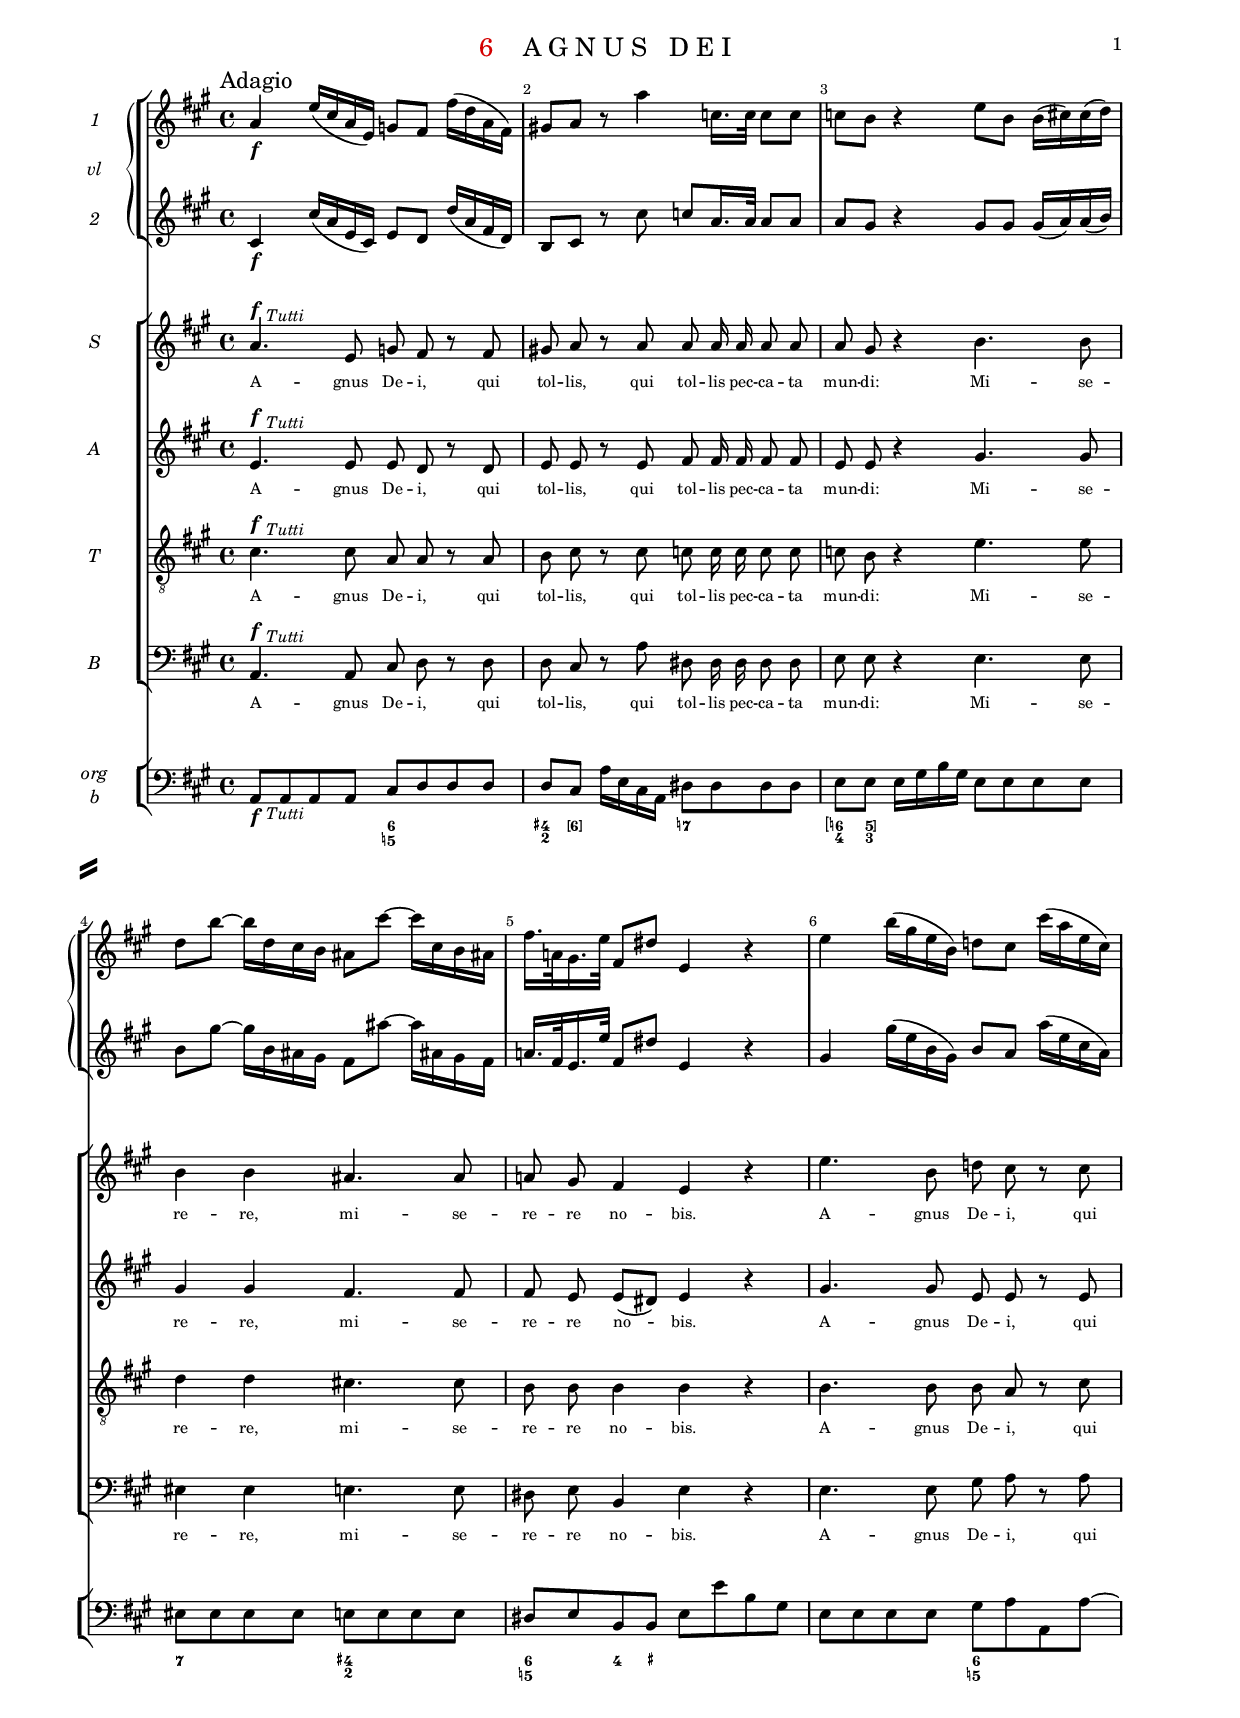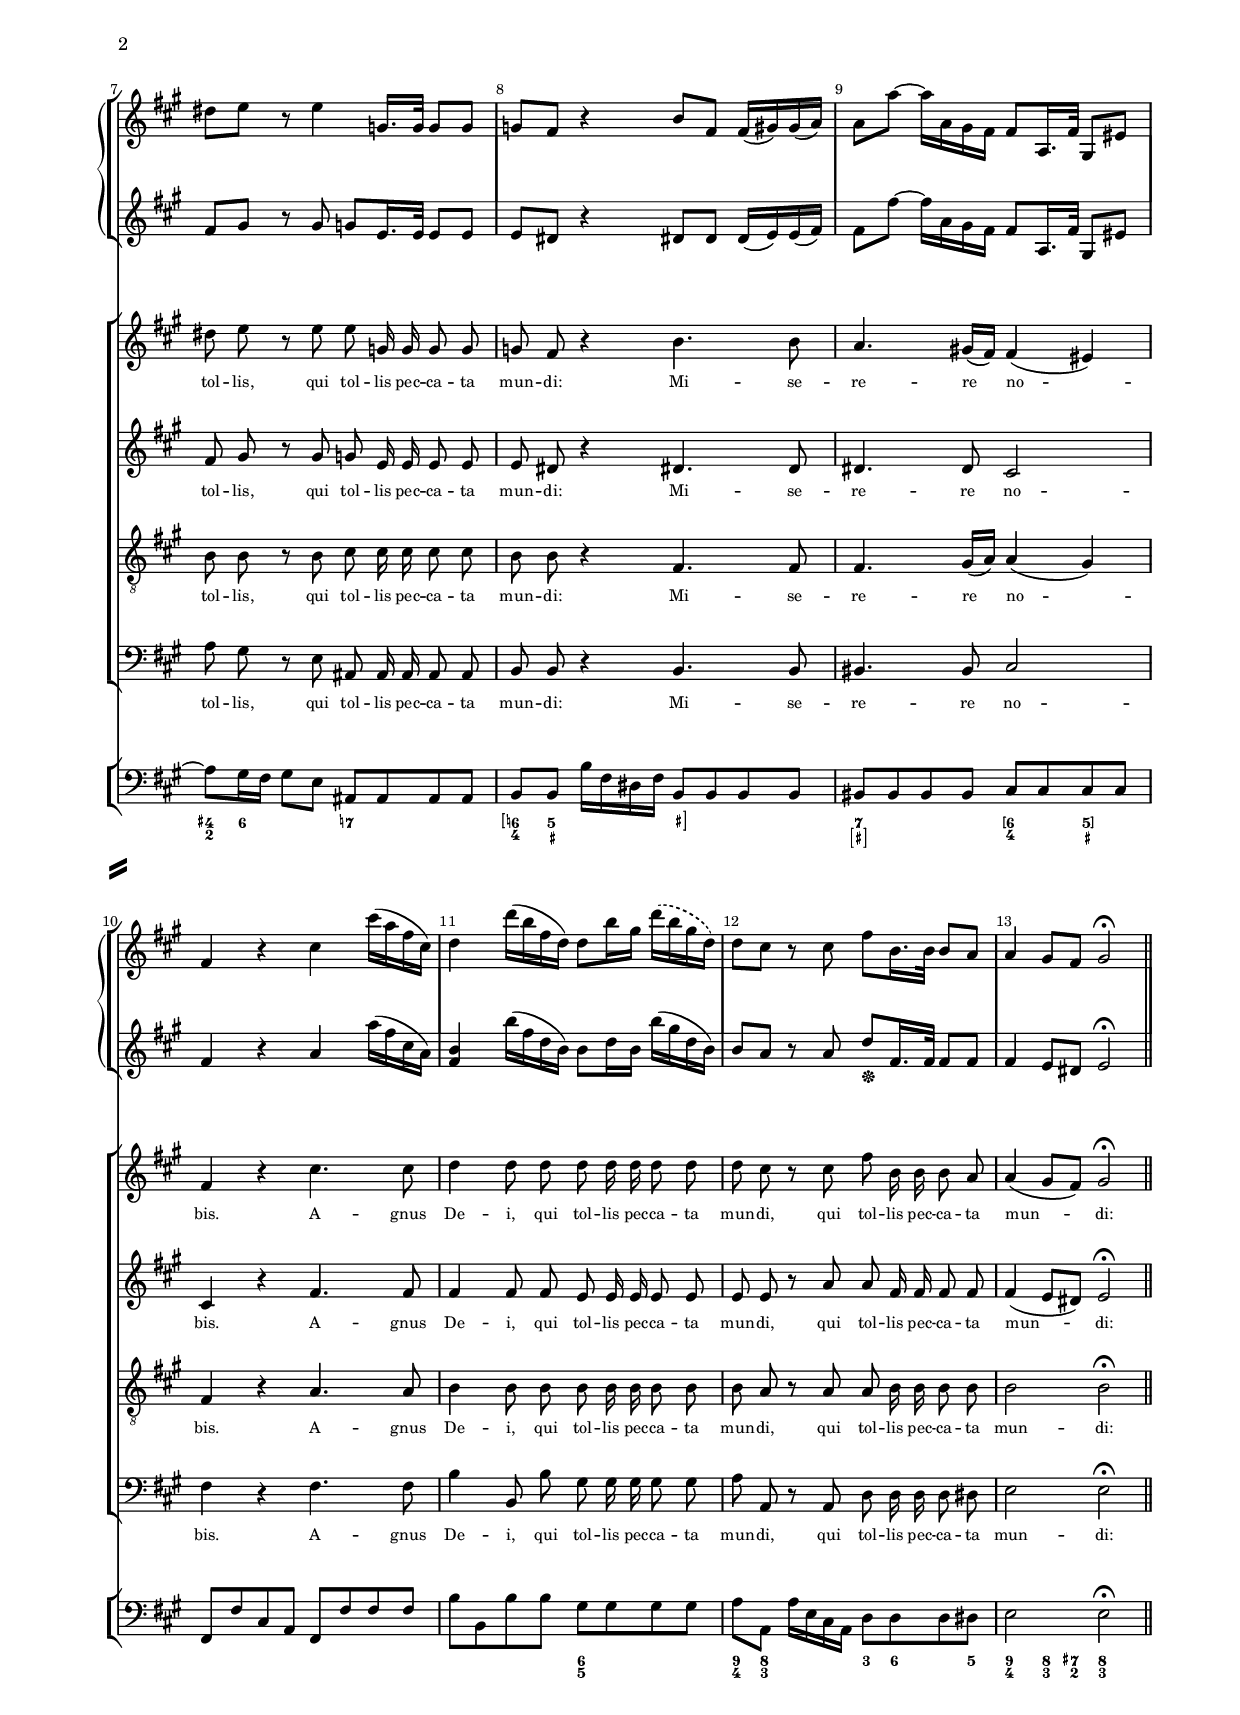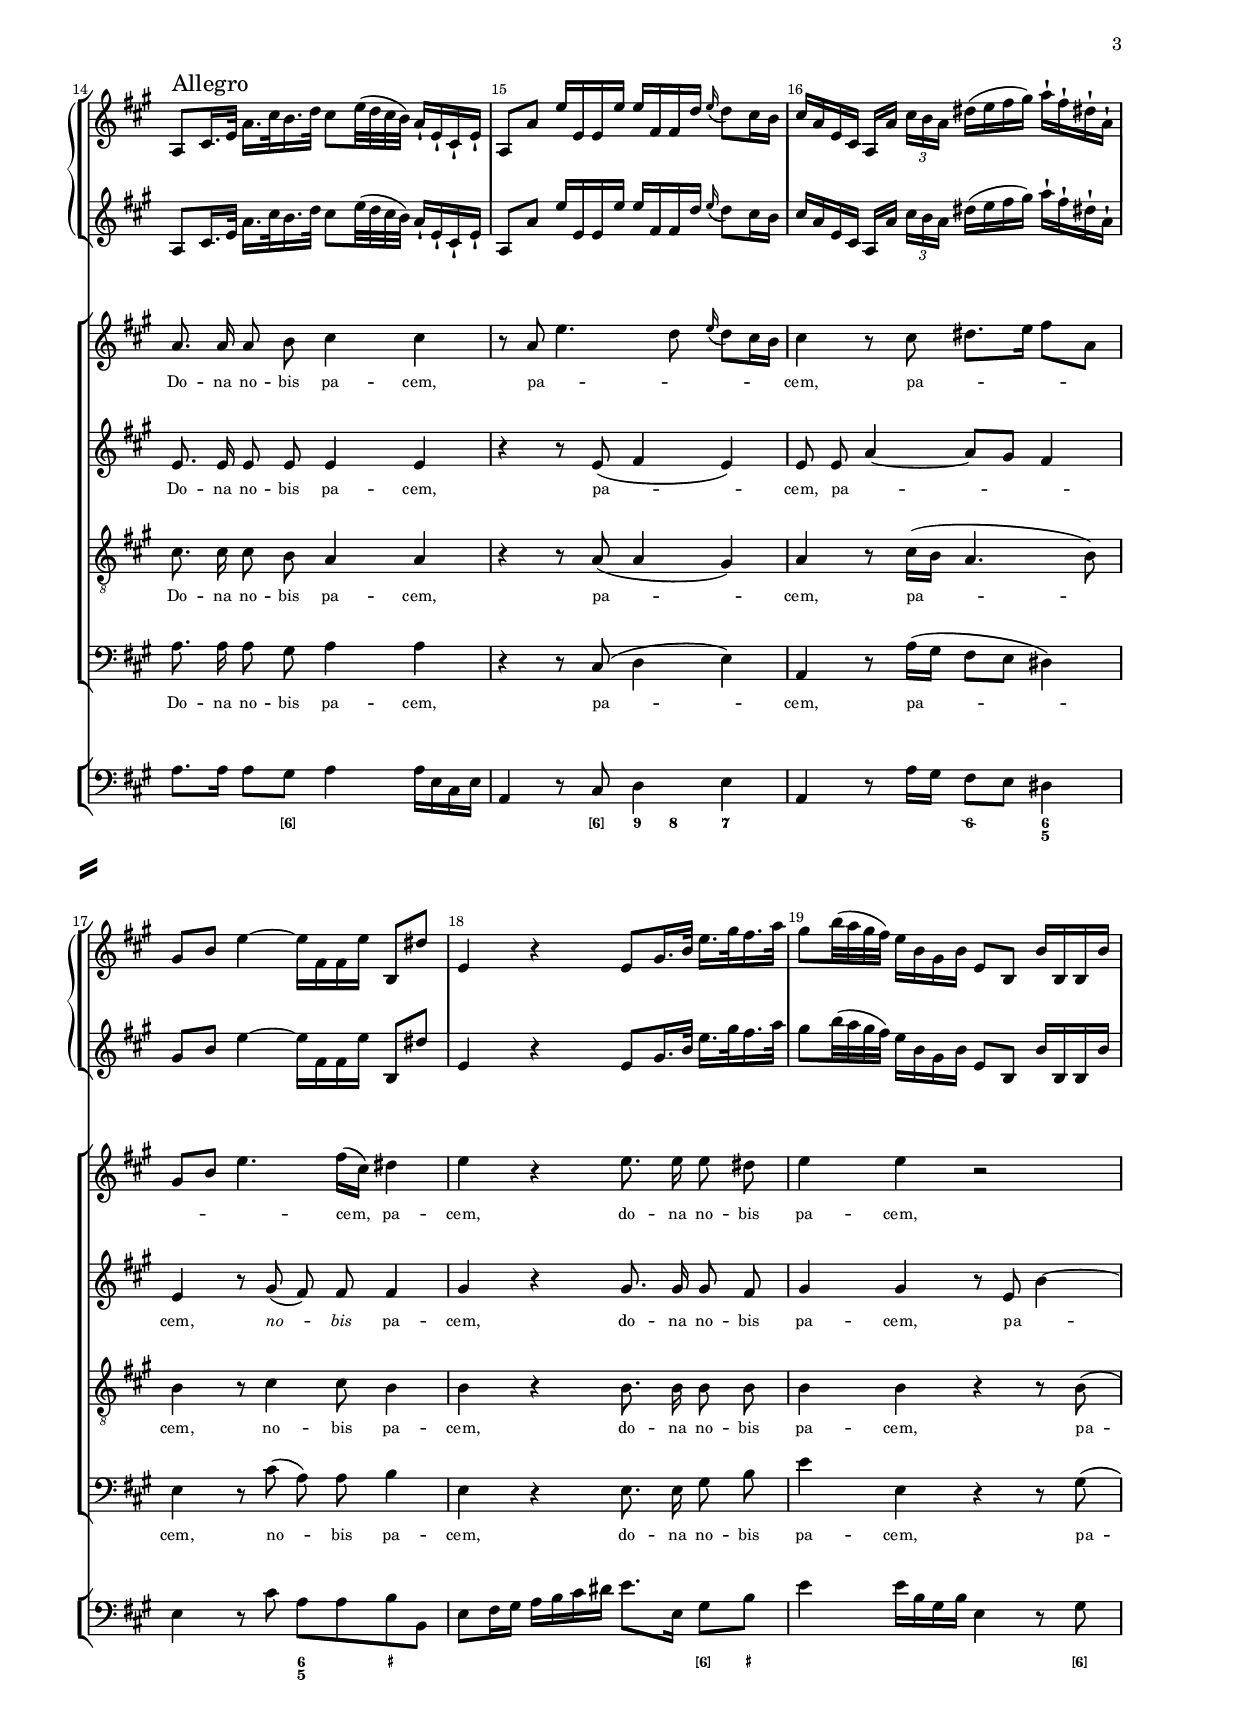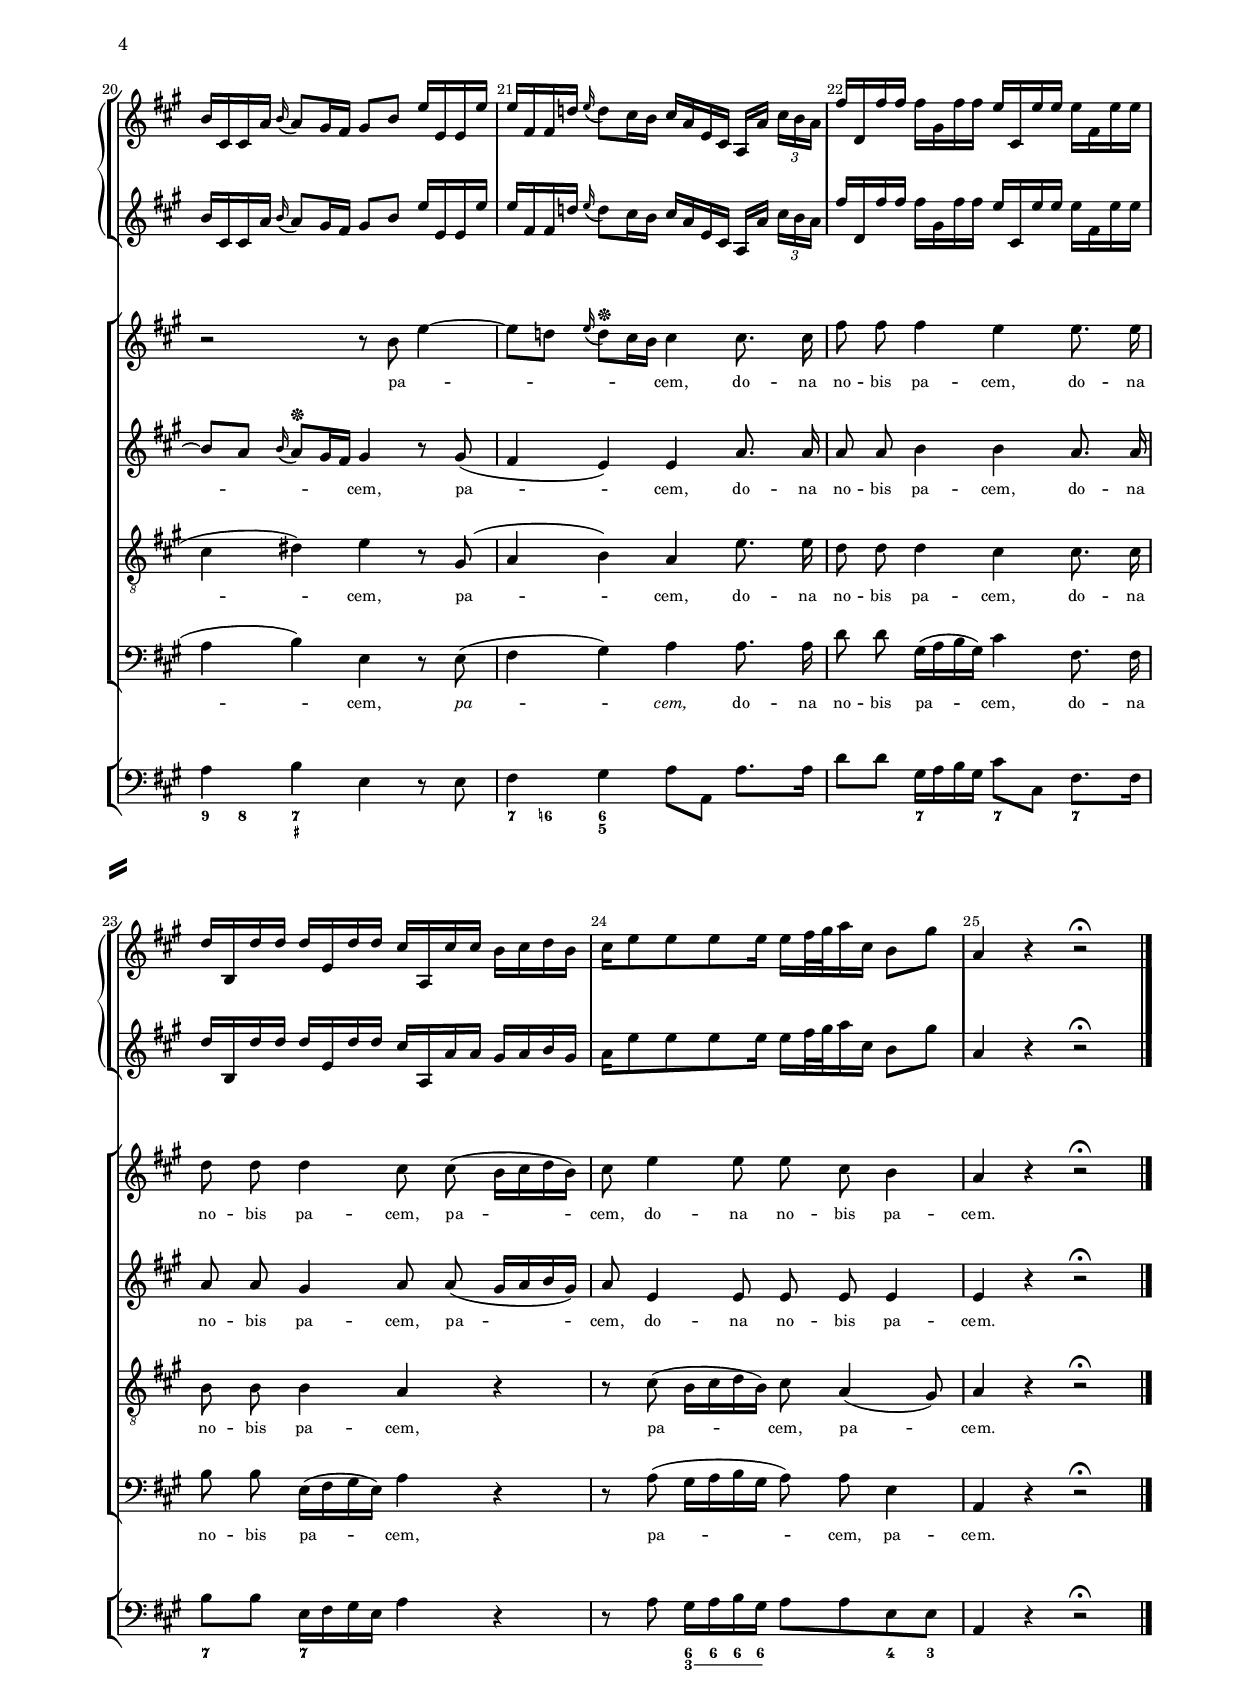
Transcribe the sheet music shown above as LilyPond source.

\version "2.22.0"

\include "../definitions.ly"

\paper {
	indent = 1\cm
	#(define (page-post-process layout pages) (ly:create-toc-file layout pages))
}

#(set-global-staff-size 15.87)

\book {
	% \bookpart {
	% 	\header {
	% 		number = "1"
	% 		title = "K Y R I E"
	% 	}
	% 	\paper { indent = 3\cm }
	% 	\tocSection "1" "Kyrie"
	% 	\score {
	% 		<<
	% 			\new StaffGroup <<
	% 				\new GrandStaff <<
	% 					\set GrandStaff.instrumentName = "Violino"
	% 					\new Staff {
	% 						\set Staff.instrumentName = "I"
	% 						\KyrieViolinoI
	% 					}
	% 					\new Staff {
	% 						\set Staff.instrumentName = "II"
	% 						\KyrieViolinoII
	% 					}
	% 				>>
	% 			>>
	% 			\new ChoirStaff <<
	% 				\new Staff {
	% 					\set Staff.instrumentName = \SopranoIncipit
	% 					\override Staff.InstrumentName.self-alignment-Y = ##f
	% 					\override Staff.InstrumentName.self-alignment-X = #RIGHT
	% 					\new Voice = "Soprano" { \dynamicUp \KyrieSopranoNotes }
	% 				}
	% 				\new Lyrics \lyricsto Soprano \KyrieSopranoLyrics
	%
	% 				\new Staff {
	% 					\set Staff.instrumentName = \AltoIncipit
	% 					\override Staff.InstrumentName.self-alignment-Y = ##f
	% 					\override Staff.InstrumentName.self-alignment-X = #RIGHT
	% 					\new Voice = "Alto" { \dynamicUp \KyrieAltoNotes }
	% 				}
	% 				\new Lyrics \lyricsto Alto \KyrieAltoLyrics
	%
	% 				\new Staff {
	% 					\set Staff.instrumentName = \TenoreIncipit
	% 					\override Staff.InstrumentName.self-alignment-Y = ##f
	% 					\override Staff.InstrumentName.self-alignment-X = #RIGHT
	% 					\new Voice = "Tenore" { \dynamicUp \KyrieTenoreNotes }
	% 				}
	% 				\new Lyrics \lyricsto Tenore \KyrieTenoreLyrics
	%
	% 				\new Staff {
	% 					\set Staff.instrumentName = "Basso"
	% 					\new Voice = "Basso" { \dynamicUp \KyrieBassoNotes }
	% 				}
	% 				\new Lyrics \lyricsto Basso \KyrieBassoLyrics
	% 			>>
	% 			\new StaffGroup <<
	% 				\new Staff {
	% 					\set Staff.instrumentName = \markup \center-column { "Organo" "e Bassi" }
	% 					% \transpose c c,
	% 					\KyrieOrgano
	% 				}
	% 			>>
	% 			\new FiguredBass { \KyrieBassFigures }
	% 		>>
	% 		\layout { }
	% 		\midi { \tempo 4 = 90 }
	% 	}
	% }
	% \bookpart {
	% 	\header {
	% 		number = "2"
	% 		title = "G L O R I A"
	% 	}
	% 	\paper { page-count = #8 }
	% 	\tocSection "2" "Gloria"
	% 	\score {
	% 		<<
	% 			\new StaffGroup <<
	% 				\new GrandStaff <<
	% 					\set GrandStaff.instrumentName = "vl"
	% 					\new Staff {
	% 						\set Staff.instrumentName = "1"
	% 						\GloriaViolinoI
	% 					}
	% 					\new Staff {
	% 						\set Staff.instrumentName = "2"
	% 						\GloriaViolinoII
	% 					}
	% 				>>
	% 			>>
	% 			\new ChoirStaff <<
	% 				\new Staff {
	% 					\set Staff.instrumentName = "S"
	% 					\new Voice = "Soprano" { \dynamicUp \GloriaSopranoNotes }
	% 				}
	% 				\new Lyrics \lyricsto Soprano \GloriaSopranoLyrics
	%
	% 				\new Staff {
	% 					\set Staff.instrumentName = "A"
	% 					\new Voice = "Alto" { \dynamicUp \GloriaAltoNotes }
	% 				}
	% 				\new Lyrics \lyricsto Alto \GloriaAltoLyrics
	%
	% 				\new Staff {
	% 					\set Staff.instrumentName = "T"
	% 					\new Voice = "Tenore" { \dynamicUp \GloriaTenoreNotes }
	% 				}
	% 				\new Lyrics \lyricsto Tenore \GloriaTenoreLyrics
	%
	% 				\new Staff {
	% 					\set Staff.instrumentName = "B"
	% 					\new Voice = "Basso" { \dynamicUp \GloriaBassoNotes }
	% 				}
	% 				\new Lyrics \lyricsto Basso \GloriaBassoLyrics
	% 			>>
	% 			\new StaffGroup <<
	% 				\new Staff {
	% 					\set Staff.instrumentName = \markup \center-column { "org" "b" }
	% 					% \transpose c c,
	% 					\GloriaOrgano
	% 				}
	% 			>>
	% 			\new FiguredBass { \GloriaBassFigures }
	% 		>>
	% 		\layout { }
	% 		\midi { \tempo 4 = 80 }
	% 	}
	% }
	% \bookpart {
	% 	\header {
	% 		number = "3"
	% 		title = "C R E D O"
	% 	}
	% 	\tocSection "3" "Credo"
	% 	\score {
	% 		<<
	% 			\new StaffGroup <<
	% 				\new GrandStaff <<
	% 					\set GrandStaff.instrumentName = "vl"
	% 					\new Staff {
	% 						\set Staff.instrumentName = "1"
	% 						\CredoViolinoI
	% 					}
	% 					\new Staff {
	% 						\set Staff.instrumentName = "2"
	% 						\CredoViolinoII
	% 					}
	% 				>>
	% 			>>
	% 			\new ChoirStaff <<
	% 				\new Staff {
	% 					\set Staff.instrumentName = "S"
	% 					\new Voice = "Soprano" { \dynamicUp \CredoSopranoNotes }
	% 				}
	% 				\new Lyrics \lyricsto Soprano \CredoSopranoLyrics
	%
	% 				\new Staff {
	% 					\set Staff.instrumentName = "A"
	% 					\new Voice = "Alto" { \dynamicUp \CredoAltoNotes }
	% 				}
	% 				\new Lyrics \lyricsto Alto \CredoAltoLyrics
	%
	% 				\new Staff {
	% 					\set Staff.instrumentName = "T"
	% 					\new Voice = "Tenore" { \dynamicUp \CredoTenoreNotes }
	% 				}
	% 				\new Lyrics \lyricsto Tenore \CredoTenoreLyrics
	%
	% 				\new Staff {
	% 					\set Staff.instrumentName = "B"
	% 					\new Voice = "Basso" { \dynamicUp \CredoBassoNotes }
	% 				}
	% 				\new Lyrics \lyricsto Basso \CredoBassoLyrics
	% 			>>
	% 			\new StaffGroup <<
	% 				\new Staff {
	% 					\set Staff.instrumentName = \markup \center-column { "org" "b" }
	% 					% \transpose c c,
	% 					\CredoOrgano
	% 				}
	% 			>>
	% 			\new FiguredBass { \CredoBassFigures }
	% 		>>
	% 		\layout { }
	% 		\midi { \tempo 4 = 80 }
	% 	}
	% }
	% \bookpart {
	% 	\header {
	% 		number = "4"
	% 		title = "S A N C T U S"
	% 	}
	% 	\tocSection "4" "Sanctus"
	% 	\score {
	% 		<<
	% 			\new StaffGroup <<
	% 				\new GrandStaff <<
	% 					\set GrandStaff.instrumentName = "vl"
	% 					\new Staff {
	% 						\set Staff.instrumentName = "1"
	% 						\SanctusViolinoI
	% 					}
	% 					\new Staff {
	% 						\set Staff.instrumentName = "2"
	% 						\SanctusViolinoII
	% 					}
	% 				>>
	% 			>>
	% 			\new ChoirStaff <<
	% 				\new Staff {
	% 					\set Staff.instrumentName = "S"
	% 					\new Voice = "Soprano" { \dynamicUp \SanctusSopranoNotes }
	% 				}
	% 				\new Lyrics \lyricsto Soprano \SanctusSopranoLyrics
	%
	% 				\new Staff {
	% 					\set Staff.instrumentName = "A"
	% 					\new Voice = "Alto" { \dynamicUp \SanctusAltoNotes }
	% 				}
	% 				\new Lyrics \lyricsto Alto \SanctusAltoLyrics
	%
	% 				\new Staff {
	% 					\set Staff.instrumentName = "T"
	% 					\new Voice = "Tenore" { \dynamicUp \SanctusTenoreNotes }
	% 				}
	% 				\new Lyrics \lyricsto Tenore \SanctusTenoreLyrics
	%
	% 				\new Staff {
	% 					\set Staff.instrumentName = "B"
	% 					\new Voice = "Basso" { \dynamicUp \SanctusBassoNotes }
	% 				}
	% 				\new Lyrics \lyricsto Basso \SanctusBassoLyrics
	% 			>>
	% 			\new StaffGroup <<
	% 				\new Staff {
	% 					\set Staff.instrumentName = \markup \center-column { "org" "b" }
	% 					% \transpose c c,
	% 					\SanctusOrgano
	% 				}
	% 			>>
	% 			\new FiguredBass { \SanctusBassFigures }
	% 		>>
	% 		\layout { }
	% 		\midi { \tempo 4 = 60 }
	% 	}
	% }
	% \bookpart {
	% 	\header {
	% 		number = "5"
	% 		title = "B E N E D I C T U S"
	% 	}
	% 	\paper { page-count = #4 }
	% 	\tocSection "5" "Benedictus"
	% 	\score {
	% 		<<
	% 			\new StaffGroup <<
	% 				\new GrandStaff <<
	% 					\set GrandStaff.instrumentName = "vl"
	% 					\new Staff {
	% 						\set Staff.instrumentName = "1"
	% 						\BenedictusViolinoI
	% 					}
	% 					\new Staff {
	% 						\set Staff.instrumentName = "2"
	% 						\BenedictusViolinoII
	% 					}
	% 				>>
	% 			>>
	% 			\new ChoirStaff <<
	% 				\new Staff {
	% 					\set Staff.instrumentName = "S"
	% 					\new Voice = "Soprano" { \dynamicUp \BenedictusSopranoNotes }
	% 				}
	% 				\new Lyrics \lyricsto Soprano \BenedictusSopranoLyrics
	%
	% 				\new Staff {
	% 					\set Staff.instrumentName = "A"
	% 					\new Voice = "Alto" { \dynamicUp \BenedictusAltoNotes }
	% 				}
	% 				\new Lyrics \lyricsto Alto \BenedictusAltoLyrics
	%
	% 				\new Staff {
	% 					\set Staff.instrumentName = "T"
	% 					\new Voice = "Tenore" { \dynamicUp \BenedictusTenoreNotes }
	% 				}
	% 				\new Lyrics \lyricsto Tenore \BenedictusTenoreLyrics
	%
	% 				\new Staff {
	% 					\set Staff.instrumentName = "B"
	% 					\new Voice = "Basso" { \dynamicUp \BenedictusBassoNotes }
	% 				}
	% 				\new Lyrics \lyricsto Basso \BenedictusBassoLyrics
	% 			>>
	% 			\new StaffGroup <<
	% 				\new Staff {
	% 					\set Staff.instrumentName = \markup \center-column { "org" "b" }
	% 					% \transpose c c,
	% 					\BenedictusOrgano
	% 				}
	% 			>>
	% 			\new FiguredBass { \BenedictusBassFigures }
	% 		>>
	% 		\layout { }
	% 		\midi { \tempo 4 = 70 }
	% 	}
	% }
	\bookpart {
		\header {
			number = "6"
			title = "A G N U S   D E I"
		}
		% \tocSection "6" "Agnus Dei"
		\score {
			<<
				\new StaffGroup <<
					\new GrandStaff <<
						\set GrandStaff.instrumentName = "vl"
						\new Staff {
							\set Staff.instrumentName = "1"
							\AgnusViolinoI
						}
						\new Staff {
							\set Staff.instrumentName = "2"
							\AgnusViolinoII
						}
					>>
				>>
				\new ChoirStaff <<
					\new Staff {
						\set Staff.instrumentName = "S"
						\new Voice = "Soprano" { \dynamicUp \AgnusSopranoNotes }
					}
					\new Lyrics \lyricsto Soprano \AgnusSopranoLyrics

					\new Staff {
						\set Staff.instrumentName = "A"
						\new Voice = "Alto" { \dynamicUp \AgnusAltoNotes }
					}
					\new Lyrics \lyricsto Alto \AgnusAltoLyrics

					\new Staff {
						\set Staff.instrumentName = "T"
						\new Voice = "Tenore" { \dynamicUp \AgnusTenoreNotes }
					}
					\new Lyrics \lyricsto Tenore \AgnusTenoreLyrics

					\new Staff {
						\set Staff.instrumentName = "B"
						\new Voice = "Basso" { \dynamicUp \AgnusBassoNotes }
					}
					\new Lyrics \lyricsto Basso \AgnusBassoLyrics
				>>
				\new StaffGroup <<
					\new Staff {
						\set Staff.instrumentName = \markup \center-column { "org" "b" }
						% \transpose c c,
						\AgnusOrgano
					}
				>>
				\new FiguredBass { \AgnusBassFigures }
			>>
			\layout { }
			\midi { \tempo 4 = 60 }
		}
	}
}
